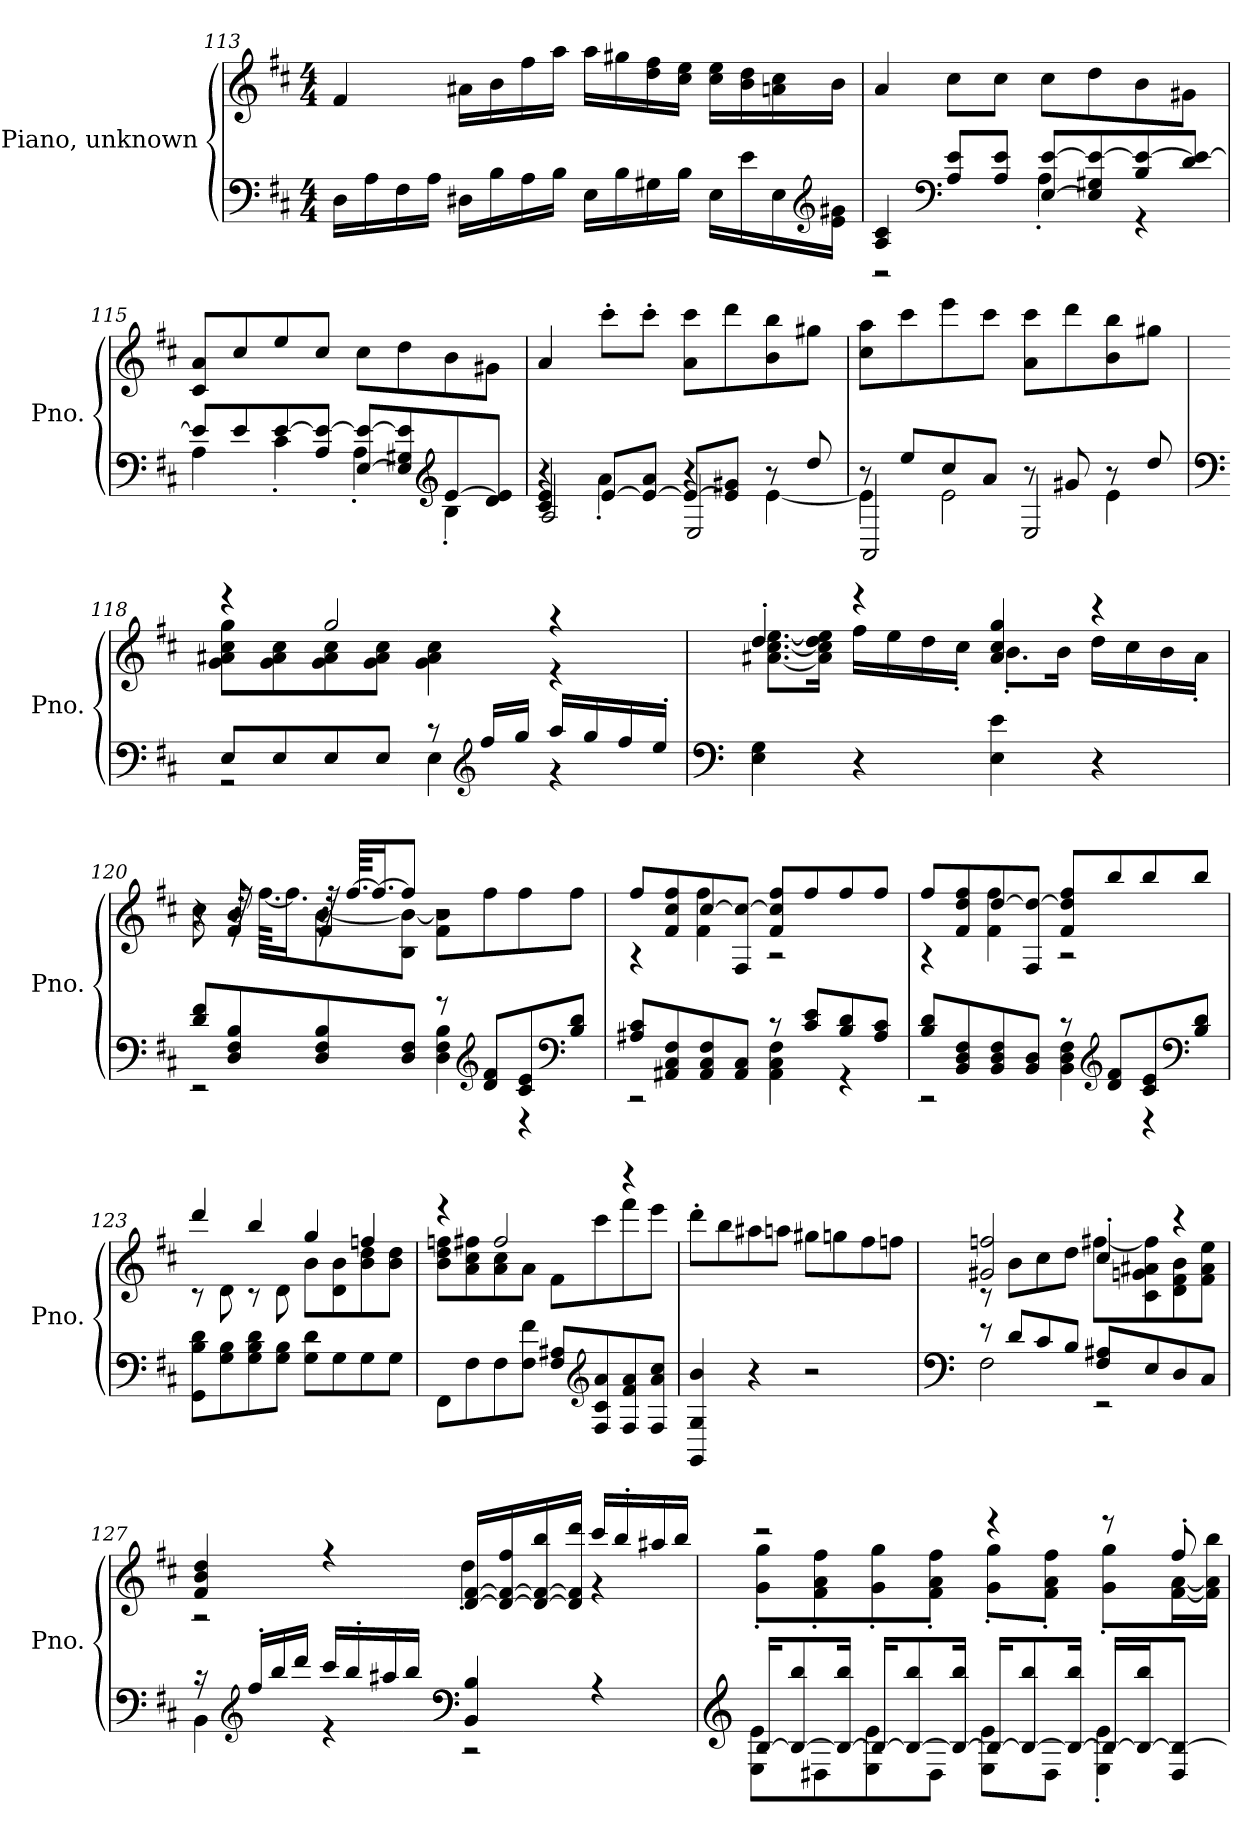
**kern	**kern
*part1	*part1
*staff2	*staff1
*I"Piano, unknown	*
*I'Pno.	*
*clefF4	*clefG2
*k[f#c#]	*k[f#c#]
*M4/4	*M4/4
=113	=113
16D\LL	4f#/
16A\	.
16F#\	.
16A\JJ	.
16D#X\LL	16a#X\LL
16B\	16b\
16A\	16ff#\
16B\JJ	16aa\JJ
16E\LL	16aa\LL
16B\	16gg#X\
16G#X\	16dd\ 16ff#\
16B\JJ	16cc#\ 16ee\JJ
16E\LL	16cc#\ 16ee\LL
16e\	16b\ 16dd\
16E\	16an\ 16cc#\
*clefG2	*
16e\ 16g#X\JJ	16b\JJ
!!LO:LB:g=z
=114	=114
*^	*
4A/ 4c#/	2r	4a/
*clefF4	*	*
8A/ 8e/L	.	8cc#\L
8A/ 8e/J	.	8cc#\J
[8E/ [8e/L	4A'\	8cc#\L
8E/] 8G#X/ 8e/_	.	8dd\
8B/ 8e/_	4r	8b\
8d/ 8e/_J	.	8g#X\J
=115	=115	=115
8e/L]	4A\	8c#/ 8a/L
8e/	.	8cc#/
[8e/	4c#'\	8ee/
8A/ 8e/_J	.	8cc#/J
[8E/ 8e/_L	4A'\	8cc#\L
8E/] 8G#X/ 8e/]	.	8dd\
*clefG2	*	*
[8e/	4B'\	8b\
8d/ 8e/]J	.	8g#X\J
=116	=116	=116
*	*^	*
4c#/ 4e/	4r	2A/	4a/
[8e/L	4a'\	.	8ccc#'\L
8e/_ 8a/J	.	.	8ccc#'\J
8e/L_	4r	2E/	8a\ 8ccc#\L
8e/] 8g#X/J	.	.	8ddd\
8r	[4e\	.	8b\ 8bb\
8dd/	.	.	8gg#X\J
!!LO:PB:g=z
=117	=117	=117	=117
8r	4e\]	2AA/	8cc#\ 8aa\L
8ee/L	.	.	8ccc#\
8cc#/	2e\	.	8eee\
8a/J	.	.	8ccc#\J
8r	.	2E/	8a\ 8ccc#\L
8g#X/	.	.	8ddd\
8r	4e\	.	8b\ 8bb\
8dd/	.	.	8gg#X\J
*v	*v	*v	*
=118	=118
*clefF4	*
*^	*^
8E/L	2r	4r	8g\ 8a#X\ 8cc#\ 8gg\L
8E/	.	.	8g\ 8a#\ 8cc#\
8E/	.	2gg/	8g\ 8a#\ 8cc#\
8E/J	.	.	8g\ 8a#\ 8cc#\J
8r	4E\	.	4g\ 4a#\ 4cc#\
*clefG2	*	*	*
16ff#/LL	.	.	.
16gg/JJ	.	.	.
16aa/LL	4r	4r	4r
16gg/	.	.	.
16ff#/	.	.	.
16ee'/JJ	.	.	.
*v	*v	*	*
!!LO:LB:g=z	!!
=119	=119	=119
*clefF4	*	*
4E\ 4G\	4dd'/	[8.a#X\ [8.cc#\ [8.ee\L
.	.	16a#\] 16cc#\] 16dd\ 16ee\]Jk
4r	4r	16ff#\LL
.	.	16ee\
.	.	16dd\
.	.	16cc#'\JJ
4E\ 4e\	4a#/ 4cc#/ 4gg/	8.b'\L
.	.	16b\Jk
4r	4r	16dd\LL
.	.	16cc#\
.	.	16b\
.	.	16a#'\JJ
=120	=120	=120
*^	*	*^
8d/ 8f#/L	2r	4r	8cc#\	8r
8D/ 8F#/ 8B/	.	.	128r	8f#/ 8b/
.	.	.	[64.ff#\KKLL	.
.	.	.	16.ff#\J]	.
8D/ 8F#/ 8B/	.	128r	[8b\	4f#/
.	.	[64.ff#/KKLL	.	.
.	.	16.ff#/J_	.	.
8D/ 8F#/J	.	8ff#/J]	8B\ 8b\_J	.
8r	4D\ 4F#\ 4B\	2r	8f#\ 8b\]L	2r
*clefG2	*	*	*	*
8d/ 8f#/L	.	.	8ff#\	.
8c#/ 8e/	4r	.	8ff#\	.
*clefF4	*	*	*	*
8B/ 8d/J	.	.	8ff#\J	.
*	*	*	*v	*v
!!LO:LB:g=z
=121	=121	=121	=121
8A#X/ 8c#/L	2r	8ff#/L	4r
8AA#X/ 8C#/ 8F#/	.	8f#/ 8cc#/ 8ff#/	.
8AA#/ 8C#/ 8F#/	.	[8cc#/	4f#\ 4ff#\
8AA#/ 8C#/J	.	8F#/ 8cc#/_J	.
8r	4AA#\ 4C#\ 4F#\	8f#/ 8cc#/] 8ff#/L	2r
8c#/ 8e/L	.	8ff#/	.
8B/ 8d/	4r	8ff#/	.
8A#/ 8c#/J	.	8ff#/J	.
=122	=122	=122	=122
8B/ 8d/L	2r	8ff#/L	4r
8BB/ 8D/ 8F#/	.	8f#/ 8dd/ 8ff#/	.
8BB/ 8D/ 8F#/	.	[8dd/	4f#\ 4ff#\
8BB/ 8D/J	.	8F#/ 8dd/_J	.
8r	4BB\ 4D\ 4F#\	8f#/ 8dd/] 8ff#/L	2r
*clefG2	*	*	*
8d/ 8f#/L	.	8bb/	.
8c#/ 8e/	4r	8bb/	.
*clefF4	*	*	*
8B/ 8d/J	.	8bb/J	.
*v	*v	*	*
=123	=123	=123
8GG\ 8B\ 8d\L	4ddd/	8r
8G\ 8B\	.	8d\
8G\ 8B\ 8d\	4bb/	8r
8G\ 8B\J	.	8d\
8G\ 8d\L	4gg/	8b\L
8G\	.	8d\ 8b\
8G\	4ffn/	8b\ 8dd\
8G\J	.	8b\ 8dd\J
!!LO:LB:g=z	!!
=124	=124	=124
8FF#\L	4r	8b\ 8dd\ 8ffn\L
8F#\	.	8a\ 8cc#\ 8ff#X\
8F#\	2ff#/	8a\ 8cc#\
8F#\ 8f#\J	.	8a\J
8F#/ 8A#X/L	.	8f#\L
*clefG2	*	*
8F#/ 8c#/ 8a/	.	8ccc#\
8F#/ 8f#/ 8a/	4r	8fff#\
8F#/ 8a/ 8cc#/J	.	8eee\J
*	*v	*v
=125	=125
4GG/ 4G/ 4b/	8ddd'\L
.	8bb\
4r	8aa#X\
.	8aan\J
2r	8gg#X\L
.	8ggn\
.	8ff#\
.	8ffn\J
=126	=126
*clefF4	*
*^	*^
8r	2F#\	2g#X/ 2ffn/	8r
8d/L	.	.	8b\L
8c#/	.	.	8cc#\
8B/J	.	.	8dd\J
8F#/ 8A#X/L	2r	4cc#'/	[8ff#X\L
8E/	.	.	8c#\ 8gn\ 8a#X\ 8ff#\]
8D/	.	4r	8d\ 8f#\ 8b\
8C#/J	.	.	8f#\ 8a#\ 8ee\J
!!LO:LB:g=z	!!
=127	=127	=127	=127
16r	4BB\	4f#/ 4b/ 4dd/	2r
*clefG2	*	*	*
16ff#'/LL	.	.	.
16bb/	.	.	.
16ddd/JJ	.	.	.
16ccc#/LL	4r	4r	.
16bb'/	.	.	.
16aa#X/	.	.	.
16bb/JJ	.	.	.
*clefF4	*	*	*
4BB/ 4B/	2r	[16d/ [16f#/LL	4dd'\
.	.	16d/_ 16f#/_ 16ff#/	.
.	.	16d/_ 16f#/_ 16bb/	.
.	.	16d/] 16f#/] 16ddd/JJ	.
4r	.	16ccc#/LL	4r
.	.	16bb'/	.
.	.	16aa#X/	.
.	.	16bb/JJ	.
!!LO:LB:g=z	!!
=128	=128	=128	=128
*clefG2	*	*	*
[16B/KL	8E\ 8e\L	2r	8g\' 8gg\'L
8B/_ 8bb/	.	.	.
.	8D#X\	.	8f#\' 8a\' 8ff#\'
16B/_ 16bb/Jk	.	.	.
16B/KL_	8E\ 8e\	.	8g\' 8gg\'
8B/_ 8bb/	.	.	.
.	8D#\J	.	8f#\' 8a\' 8ff#\'J
16B/_ 16bb/Jk	.	.	.
16B/KL_	8E\ 8e\L	4r	8g\' 8gg\'L
8B/_ 8bb/	.	.	.
.	8D#\J	.	8f#\' 8a\' 8ff#\'J
16B/_ 16bb/Jk	.	.	.
16B/LL_	4E\' 4e\'	8r	8g\' 8gg\'L
16B/_ 16bb/J	.	.	.
8D#/ 8B/_J	.	8ff#'/	[16f#\ [16a\L
.	.	.	16f#\] 16a\] 16bb\JJ
*v	*v	*	*
*	*v	*v
=	=
*-	*-
